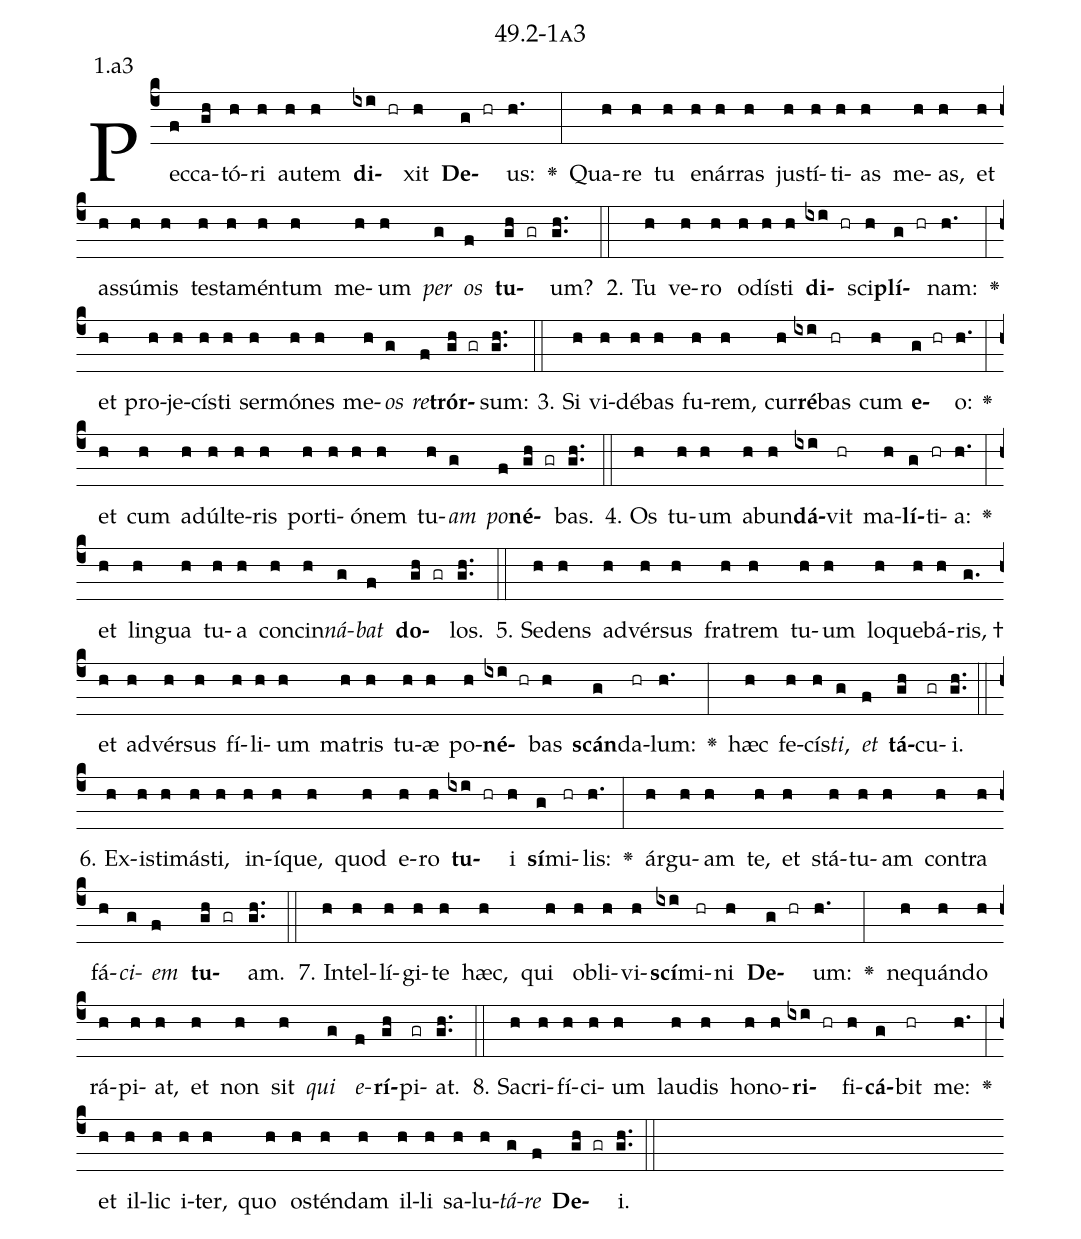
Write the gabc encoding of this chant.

name: 49.2-1a3;
annotation: 1.a3;
%%
(c4)Pec(f)ca(gh)tó(h)ri(h) au(h)tem(h) <b>di</b>(ixi hr)xit(h) <b>De</b>(g hr)us:(h.) <v>\greheightstar</v>(:) Qua(h)re(h) tu(h) e(h)nár(h)ras(h) jus(h)tí(h)ti(h)as(h) me(h)as,(h) et(h) as(h)sú(h)mis(h) tes(h)ta(h)mén(h)tum(h) me(h)um(h) <i>per</i>(g) <i>os</i>(f) <b>tu</b>(gh gr)um?(gh..) (::)
2. Tu(h) ve(h)ro(h) o(h)dís(h)ti(h) <b>di</b>(ixi hr)sci(h)<b>plí</b>(g hr)nam:(h.) <v>\greheightstar</v>(:) et(h) pro(h)je(h)cís(h)ti(h) ser(h)mó(h)nes(h) me(h)<i>os</i>(g) <i>re</i>(f)<b>trór</b>(gh gr)sum:(gh..) (::)
3. Si(h) vi(h)dé(h)bas(h) fu(h)rem,(h) cur(h)<b>ré</b>(ixi)bas(hr) cum(h) <b>e</b>(g hr)o:(h.) <v>\greheightstar</v>(:) et(h) cum(h) ad(h)úl(h)te(h)ris(h) por(h)ti(h)ó(h)nem(h) tu(h)<i>am</i>(g) <i>po</i>(f)<b>né</b>(gh gr)bas.(gh..) (::)
4. Os(h) tu(h)um(h) ab(h)un(h)<b>dá</b>(ixi)vit(hr) ma(h)<b>lí</b>(g)ti(hr)a:(h.) <v>\greheightstar</v>(:) et(h) lin(h)gua(h) tu(h)a(h) con(h)cin(h)<i>ná</i>(g)<i>bat</i>(f) <b>do</b>(gh gr)los.(gh..) (::)
5. Se(h)dens(h) ad(h)vér(h)sus(h) fra(h)trem(h) tu(h)um(h) lo(h)que(h)bá(h)ris, †(g.) et(h) ad(h)vér(h)sus(h) fí(h)li(h)um(h) ma(h)tris(h) tu(h)æ(h) po(h)<b>né</b>(ixi hr)bas(h) <b>scán</b>(g)da(hr)lum:(h.) <v>\greheightstar</v>(:) hæc(h) fe(h)cís(h)<i>ti</i>,(g) <i>et</i>(f) <b>tá</b>(gh)cu(gr)i.(gh..) (::)
6. Ex(h)is(h)ti(h)más(h)ti,(h) in(h)í(h)que,(h) quod(h) e(h)ro(h) <b>tu</b>(ixi hr)i(h) <b>sí</b>(g)mi(hr)lis:(h.) <v>\greheightstar</v>(:) ár(h)gu(h)am(h) te,(h) et(h) stá(h)tu(h)am(h) con(h)tra(h) fá(h)<i>ci</i>(g)<i>em</i>(f) <b>tu</b>(gh gr)am.(gh..) (::)
7. In(h)tel(h)lí(h)gi(h)te(h) hæc,(h) qui(h) ob(h)li(h)vi(h)<b>scí</b>(ixi)mi(hr)ni(h) <b>De</b>(g hr)um:(h.) <v>\greheightstar</v>(:) ne(h)quán(h)do(h) rá(h)pi(h)at,(h) et(h) non(h) sit(h) <i>qui</i>(g) <i>e</i>(f)<b>rí</b>(gh)pi(gr)at.(gh..) (::)
8. Sa(h)cri(h)fí(h)ci(h)um(h) lau(h)dis(h) ho(h)no(h)<b>ri</b>(ixi hr)fi(h)<b>cá</b>(g)bit(hr) me:(h.) <v>\greheightstar</v>(:) et(h) il(h)lic(h) i(h)ter,(h) quo(h) os(h)tén(h)dam(h) il(h)li(h) sa(h)lu(h)<i>tá</i>(g)<i>re</i>(f) <b>De</b>(gh gr)i.(gh..) (::)
